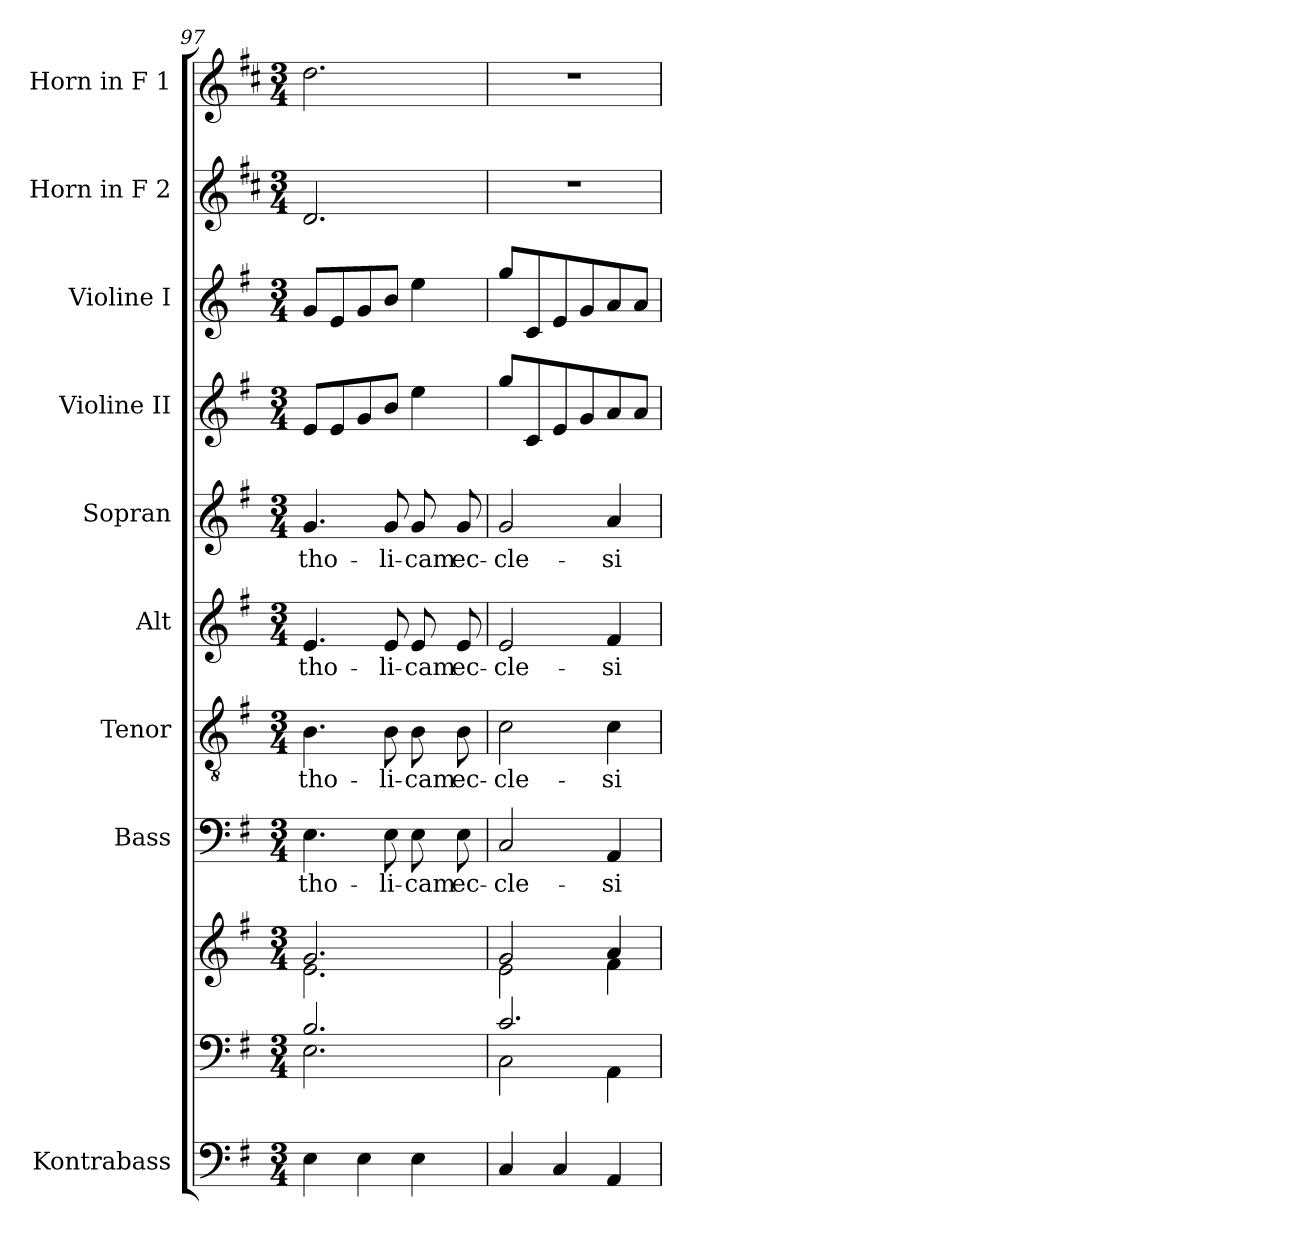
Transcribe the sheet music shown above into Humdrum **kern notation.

**kern	**kern	**kern	**kern	**text	**kern	**text	**kern	**text	**kern	**text	**kern	**kern	**kern	**kern
*part10	*part9	*part9	*part8	*part8	*part7	*part7	*part6	*part6	*part5	*part5	*part4	*part3	*part2	*part1
*staff11	*staff10	*staff9	*staff8	*staff8	*staff7	*staff7	*staff6	*staff6	*staff5	*staff5	*staff4	*staff3	*staff2	*staff1
*I"Kontrabass	*	*	*I"Bass	*	*I"Tenor	*	*I"Alt	*	*I"Sopran	*	*I"Violine II	*I"Violine I	*I"Horn in F 2	*I"Horn in F 1
*I'Kb.	*	*	*I'B.	*	*I'T.	*	*I'A.	*	*I'S.	*	*I'Vl. II	*I'Vl. I	*I'Hrn. 2	*I'Hrn. 1
*clefF4	*clefF4	*clefG2	*clefF4	*	*clefGv2	*	*clefG2	*	*clefG2	*	*clefG2	*clefG2	*clefG2	*clefG2
*ITrd7c12	*	*	*	*	*	*	*	*	*	*	*	*	*ITrd4c7	*ITrd4c7
*k[f#]	*k[f#]	*k[f#]	*k[f#]	*	*k[f#]	*	*k[f#]	*	*k[f#]	*	*k[f#]	*k[f#]	*k[f#]	*k[f#]
*G:	*G:	*G:	*G:	*	*G:	*	*G:	*	*G:	*	*G:	*G:	*G:	*G:
*M3/4	*M3/4	*M3/4	*M3/4	*	*M3/4	*	*M3/4	*	*M3/4	*	*M3/4	*M3/4	*M3/4	*M3/4
=97	=97	=97	=97	=97	=97	=97	=97	=97	=97	=97	=97	=97	=97	=97
*	*^	*^	*	*	*	*	*	*	*	*	*	*	*	*
!	!	!	!	!	!	!LO:LY:b	!	!LO:LY:b	!	!LO:LY:b	!	!LO:LY:b	!	!	!	!
4EE\	2.B/	2.E\	2.g/	2.e\	4.E\	-tho-	4.B\	-tho-	4.e/	-tho-	4.g/	-tho-	8e/L	8g/L	2.G/	2.g\
.	.	.	.	.	.	.	.	.	.	.	.	.	8e/	8e/	.	.
4EE\	.	.	.	.	.	.	.	.	.	.	.	.	8g/	8g/	.	.
!	!	!	!	!	!	!LO:LY:b	!	!LO:LY:b	!	!LO:LY:b	!	!LO:LY:b	!	!	!	!
.	.	.	.	.	8E\	-li-	8B\	-li-	8e/	-li-	8g/	-li-	8b/J	8b/J	.	.
!	!	!	!	!	!	!LO:LY:b	!	!LO:LY:b	!	!LO:LY:b	!	!LO:LY:b	!	!	!	!
4EE\	.	.	.	.	8E\	-cam	8B\	-cam	8e/	-cam	8g/	-cam	4ee\	4ee\	.	.
!	!	!	!	!	!	!LO:LY:b	!	!LO:LY:b	!	!LO:LY:b	!	!LO:LY:b	!	!	!	!
.	.	.	.	.	8E\	ec-	8B\	ec-	8e/	ec-	8g/	ec-	.	.	.	.
!!LO:PB:g=z
=98	=98	=98	=98	=98	=98	=98	=98	=98	=98	=98	=98	=98	=98	=98	=98	=98
!	!	!	!	!	!	!LO:LY:b	!	!LO:LY:b	!	!LO:LY:b	!	!LO:LY:b	!	!	!	!
4CC/	2.c/	2C\	2g/	2e\	2C/	-cle-	2c\	-cle-	2e/	-cle-	2g/	-cle-	8gg/L	8gg/L	2.r	2.r
.	.	.	.	.	.	.	.	.	.	.	.	.	8c/	8c/	.	.
4CC/	.	.	.	.	.	.	.	.	.	.	.	.	8e/	8e/	.	.
.	.	.	.	.	.	.	.	.	.	.	.	.	8g/	8g/	.	.
!	!	!	!	!	!	!LO:LY:b	!	!LO:LY:b	!	!LO:LY:b	!	!LO:LY:b	!	!	!	!
4AAA/	.	4AA\	4a/	4f#\	4AA/	-si-	4c\	-si-	4f#/	-si-	4a/	-si-	8a/	8a/	.	.
.	.	.	.	.	.	.	.	.	.	.	.	.	8a/J	8a/J	.	.
*	*v	*v	*	*	*	*	*	*	*	*	*	*	*	*	*	*
*	*	*v	*v	*	*	*	*	*	*	*	*	*	*	*	*
=	=	=	=	=	=	=	=	=	=	=	=	=	=	=
*-	*-	*-	*-	*-	*-	*-	*-	*-	*-	*-	*-	*-	*-	*-
